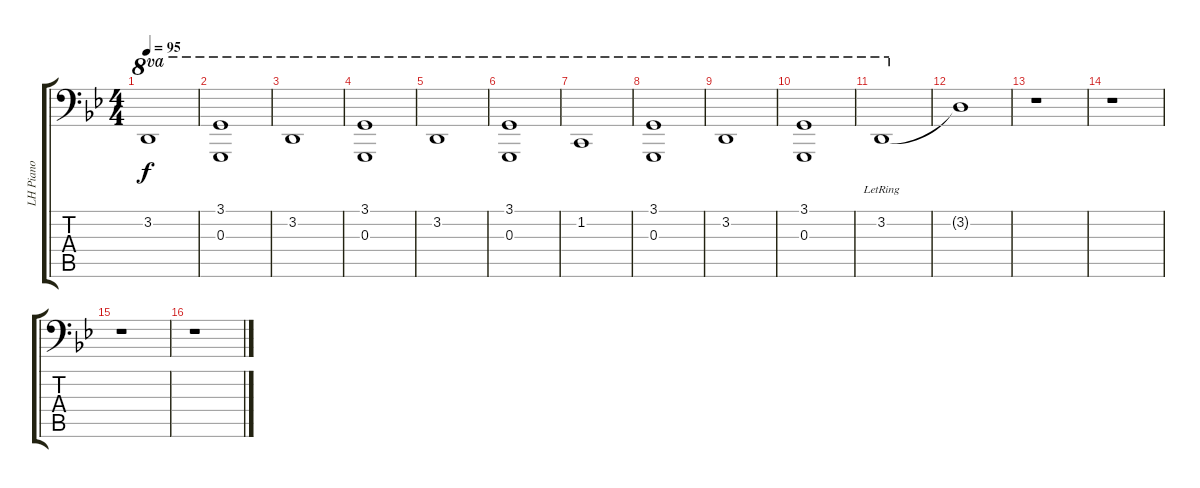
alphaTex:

\track ("LH Piano" "LH Piano") {instrument acousticgrandpiano}
\staff {score tabs}
\tuning (E3 B2 G2 D2 A1 E1) {hide}
\ts (4 4)
\tempo 95
\clef f4
\ks gminor
3.2.1{ot 8va dy f} |
(3.1 0.3).1{ot 8va} |
3.2.1{ot 8va} |
(3.1 0.3).1{ot 8va volume 16 instrument acousticgrandpiano} |
3.2.1{ot 8va} |
(3.1 0.3).1{ot 8va} |
1.2.1{ot 8va} |
(3.1 0.3).1{ot 8va} |
3.2.1{ot 8va} |
(3.1 0.3).1{ot 8va} |
3.2{lr}.1{ot 8va} |
3.2{t}.1 |
r.1 |
r.1 |
r.1 |
r.1
